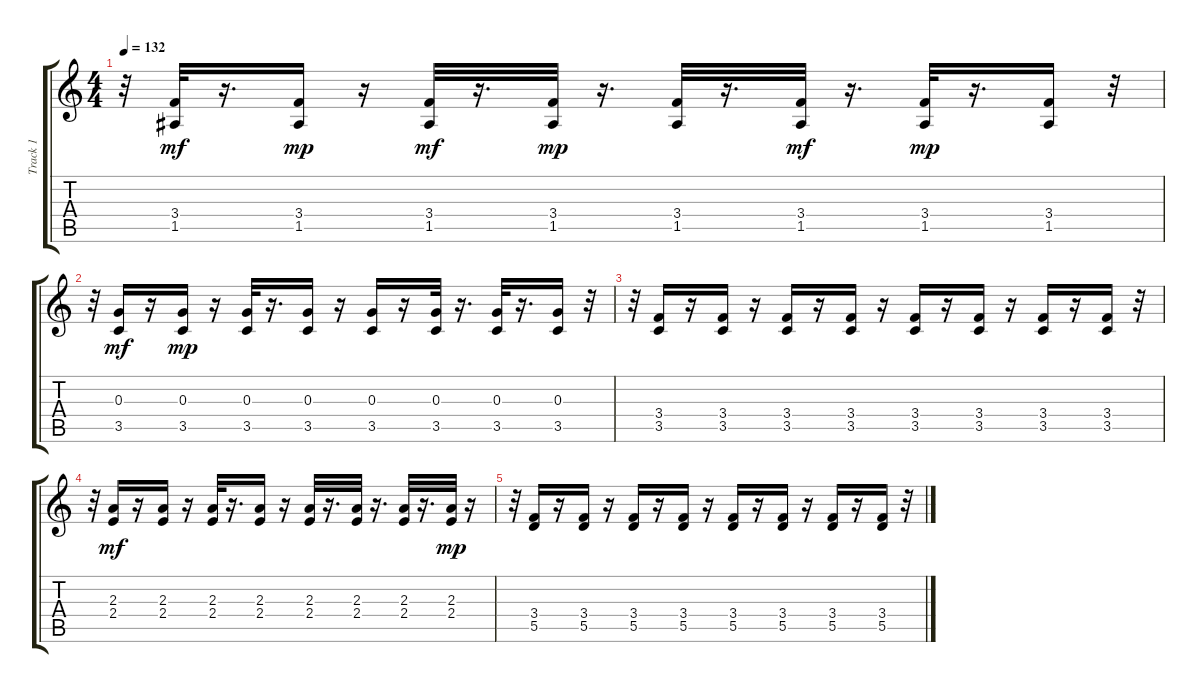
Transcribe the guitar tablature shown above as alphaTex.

\track ("Track 1" "Track 1") {instrument electricguitarmuted}
\staff {score tabs}
\tuning (E4 B3 G3 D3 A2 E2) {hide}
\ts (4 4)
\tempo 132
\clef g2
\ks c
r.32{dy mf} (3.4 1.5).32 r.16{d} (3.4 1.5).16{dy mp} r.16 (3.4 1.5).32{dy mf} r.16{d} (3.4 1.5).32{dy mp} r.16{d} (3.4 1.5).32 r.16{d} (3.4 1.5).32{dy mf} r.16{d} (3.4 1.5).32{dy mp} r.16{d} (3.4 1.5).16 r.32 |
r.32 (0.3 3.5).16{dy mf} r.16 (0.3 3.5).16{dy mp} r.16 (0.3 3.5).32 r.16{d} (0.3 3.5).16 r.16 (0.3 3.5).16 r.16 (0.3 3.5).32 r.16{d} (0.3 3.5).32 r.16{d} (0.3 3.5).16 r.32 |
r.32 (3.4 3.5).16 r.16 (3.4 3.5).16 r.16 (3.4 3.5).16 r.16 (3.4 3.5).16 r.16 (3.4 3.5).16 r.16 (3.4 3.5).16 r.16 (3.4 3.5).16 r.16 (3.4 3.5).16 r.32 |
r.32 (2.3 2.4).16{dy mf} r.16 (2.3 2.4).16 r.16 (2.3 2.4).32 r.16{d} (2.3 2.4).16 r.16 (2.3 2.4).32 r.16{d} (2.3 2.4).32 r.16{d} (2.3 2.4).32 r.16{d} (2.3 2.4).32{dy mp} r.16 |
r.32 (3.4 5.5).16 r.16 (3.4 5.5).16 r.16 (3.4 5.5).16 r.16 (3.4 5.5).16 r.16 (3.4 5.5).16 r.16 (3.4 5.5).16 r.16 (3.4 5.5).16 r.16 (3.4 5.5).16 r.32
